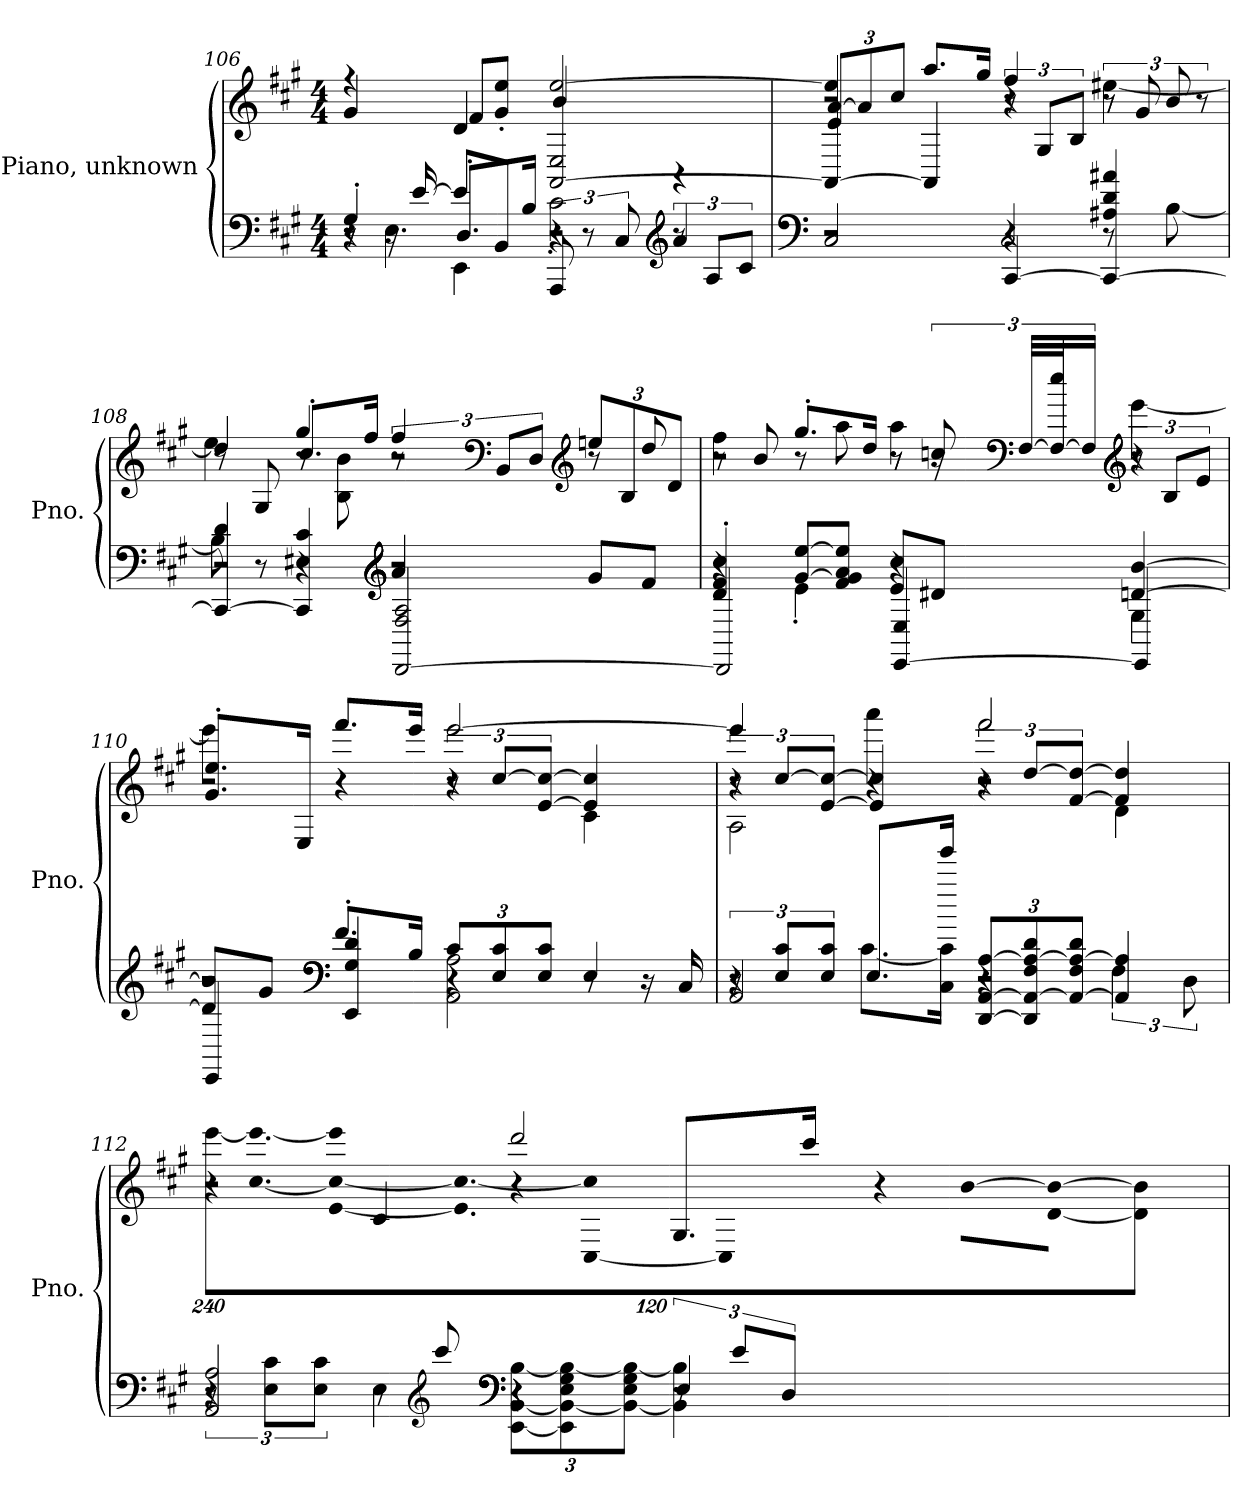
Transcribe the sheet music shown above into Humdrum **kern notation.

**kern	**kern
*part1	*part1
*staff2	*staff1
*I"Piano, unknown	*
*I'Pno.	*
!!LO:PB:g=z
*clefF4	*clefG2
*k[f#c#g#]	*k[f#c#g#]
*M4/4	*M4/4
=106	=106
*^	*^
*	*^	*	*
*	*	*^	*	*
8r	8r	4G#'/	4r	4r	4g#/
16r	4.E\	.	.	.	.
[16e/	.	.	.	.	.
8e/L]	.	8.D'/L	4EE\	4d/	8f#/L
8BB/J	.	.	.	.	8g#/' 8ee/'J
.	.	16B/Jk	.	.	.
4r	2c#'\	12AAA/	2r	[2AA/ 2E/ [2ee/	4b/
.	.	12r	.	.	.
.	.	12C#/	.	.	.
*clefG2	*	*	*	*	*
4a/	.	12r	.	.	4r
.	.	12A/L	.	.	.
.	.	12c#/J	.	.	.
*v	*v	*v	*v	*	*
*	*v	*v
=107	=107
*clefF4	*
*^	*^
*	*^	*	*^
*	*	*	*	*	*Xbrackettup
2C#/	2r	2r	4AA/_ 4ee/]	2r	12e/ [12a/L
.	.	.	.	.	12a/]
.	.	.	.	.	12cc#/J
.	.	.	4AA/]	.	8.aa/L
.	.	.	.	.	16gg#/Jk
*	*	*	*	*	*brackettup
[4CC#/	4r	2C#/	4ff#/	4r	12r
.	.	.	.	.	12G#/L
.	.	.	.	.	12B/J
4CC#/_ 4A#X/ 4d/ 4a#X/	8r	.	8r	[4ee#X\	12r
.	.	.	.	.	12g#/
.	[8B\	.	8b/	.	.
.	.	.	.	.	12r
!!LO:LB:g=z	!!	!!
=108	=108	=108	=108	=108	=108
4CC#/_ 4d/	8B\]	2r	4dd/	4ee#\]	8r
.	8r	.	.	.	8G#/
4CC#/] 4E#X/ 4c#/	4r	.	4gg#/	8r	8.cc#'/L
.	.	.	.	8B\ 8b\	.
.	.	.	.	.	16ff#/Jk
*clefG2	*	*	*	*	*
4a/	2r	[2DD/ 2F#/ 2A/	4ff#/	2r	12r
*	*	*	*clefF4	*	*
.	.	.	.	.	12BB/L
.	.	.	.	.	12D/J
*	*	*	*clefG2	*	*
*	*	*	*	*	*Xbrackettup
8g#/L	.	.	8r	.	12een/L
.	.	.	.	.	12B/
8f#/J	.	.	8dd/	.	.
.	.	.	.	.	12d/J
=109	=109	=109	=109	=109	=109
4d/' 4f#/' 4cc#/'	4r	2DD/]	2r	4ff#\	8r
.	.	.	.	.	8b/
[8g#/ [8ee/L	4e'\	.	.	8r	8.gg#'/L
8f#/ 8g#/] 8a/ 8ee/]J	.	.	.	8aa\	.
.	.	.	.	.	16dd/Jk
8e/ 8cc#/L	4r	[4EE/ 4E/	8r	4aa\	8r
*	*	*	*	*	*brackettup
8d#X/J	.	.	8ccn/	.	24r
*	*	*	*clefF4	*	*
.	.	.	.	.	[48F#/LLL
.	.	.	.	.	48F#/_ 48ee/J
.	.	.	.	.	24F#/JJ]
*	*	*	*clefG2	*	*
[4dn/ [4b/	4G#\	4EE/]	4r	[4eee\	12r
.	.	.	.	.	12B/L
.	.	.	.	.	12e/J
!!LO:LB:g=z	!!	!!
=110	=110	=110	=110	=110	=110
8d/] 8b/]L	2r	4EE/	2r	4eee\]	8.g#/' 8.ee/'L
8g#/J	.	.	.	.	.
.	.	.	.	.	16E/Jk
*clefF4	*	*	*	*	*
8.f#'/L	.	4EE/ 4G#/ 4d/	.	4r	8.fff#/L
16B/Jk	.	.	.	.	16eee/Jk
*Xbrackettup	*	*	*	*	*
12c#/L	2AA\ 2A\	4r	[2eee/	4r	12r
12E/ 12c#/	.	.	.	.	[12cc#/L
12E/ 12c#/J	.	.	.	.	[12e/ 12cc#/_J
8r	.	4E/	.	4c#\	4e/] 4cc#/]
16r	.	.	.	.	.
16C#/	.	.	.	.	.
*	*	*	*v	*v	*v
=111	=111	=111	=111
*brackettup	*	*	*
*	*	*	*^
*	*	*	*	*^
*	*	*	*	*	*^
12r	4r	2AA/	4eee/]	4r	12r	2A\
12E/ 12c#/L	.	.	.	.	[12cc#/L	.
12E/ 12c#/J	.	.	.	.	[12e/ 12cc#/_J	.
8.E/L	[8.c#\L	.	4r	4aaa\	4e/] 4cc#/]	.
16ggg#/Jk	16C#\ 16c#\]Jk	.	.	.	.	.
*Xbrackettup	*	*	*	*	*	*
[12DD/ [12AA/ [12A/L	4r	2r	2fff#/	4r	12r	2r
12DD/] 12AA/_ 12F#/ 12A/_ 12d/	.	.	.	.	[12dd/L	.
12AA/_ 12F#/ 12A/_ 12d/J	.	.	.	.	[12f#/ 12dd/_J	.
*	*brackettup	*	*	*	*	*
4AA/] 4A/]	6F#\	.	.	4d\	4f#/] 4dd/]	.
.	12D\	.	.	.	.	.
*	*	*	*	*v	*v	*v
!!LO:LB:g=z
=112	=112	=112	=112	=112
*	*	*	*	*Xbrackettup
!	!	!	!	!LO:N:vis=16
*	*	*	*	*^
4r	12r	2AA/ 2A/	2r	[1920%137eee\LL	4r
!	!	!	!	!LO:N:vis=16.	!
.	.	.	.	[960%103cc#\ 960%103eee\_	.
.	12E\ 12c#\L	.	.	.	.
.	12E\ 12c#\J	.	.	.	.
!	!	!	!	!LO:N:vis=32	!
.	.	.	.	[640%23e\ 640%23cc#\_ 640%23eee\]JK	.
!	!	!	!	!LO:N:vis=8.	!
.	.	.	.	640%137e\] 640%137cc#\_	.
8r	4E\	.	.	.	4c#/
*clefG2	*	*	*	*	*
8ccc#/	.	.	.	.	.
!	!	!	!	!LO:N:vis=32	!
.	.	.	.	[640%23C#\ 640%23cc#\]LL	.
!	!	!	!	!LO:N:vis=32	!
.	.	.	.	640%23C#\JJJ]	.
*clefF4	*	*	*	*	*
*	*Xbrackettup	*	*	*	*
4r	[12EE\ [12BB\ [12B\L	4r	2ddd/	.	4r
*	*	*	*	*brackettup	*
.	.	.	.	12r	.
.	12EE\] 12BB\_ 12E\ 12G#\ 12B\_	.	.	.	.
.	.	.	.	[12b\L	.
.	12BB\_ 12E\ 12G#\ 12B\_J	.	.	.	.
.	.	.	.	[12d\ 12b\_J	.
*brackettup	*	*	*	*	*
12r	4BB\] 4B\]	4E/	.	.	8.G#/L
.	.	.	.	4d\] 4b\]	.
12e/L	.	.	.	.	.
12D/J	.	.	.	.	.
.	.	.	.	.	16ccc#/Jk
1920ryy	1920ryy	1920ryy	1920ryy	.	1920ryy
*v	*v	*v	*	*	*
*	*v	*v	*v
=	=
*-	*-
